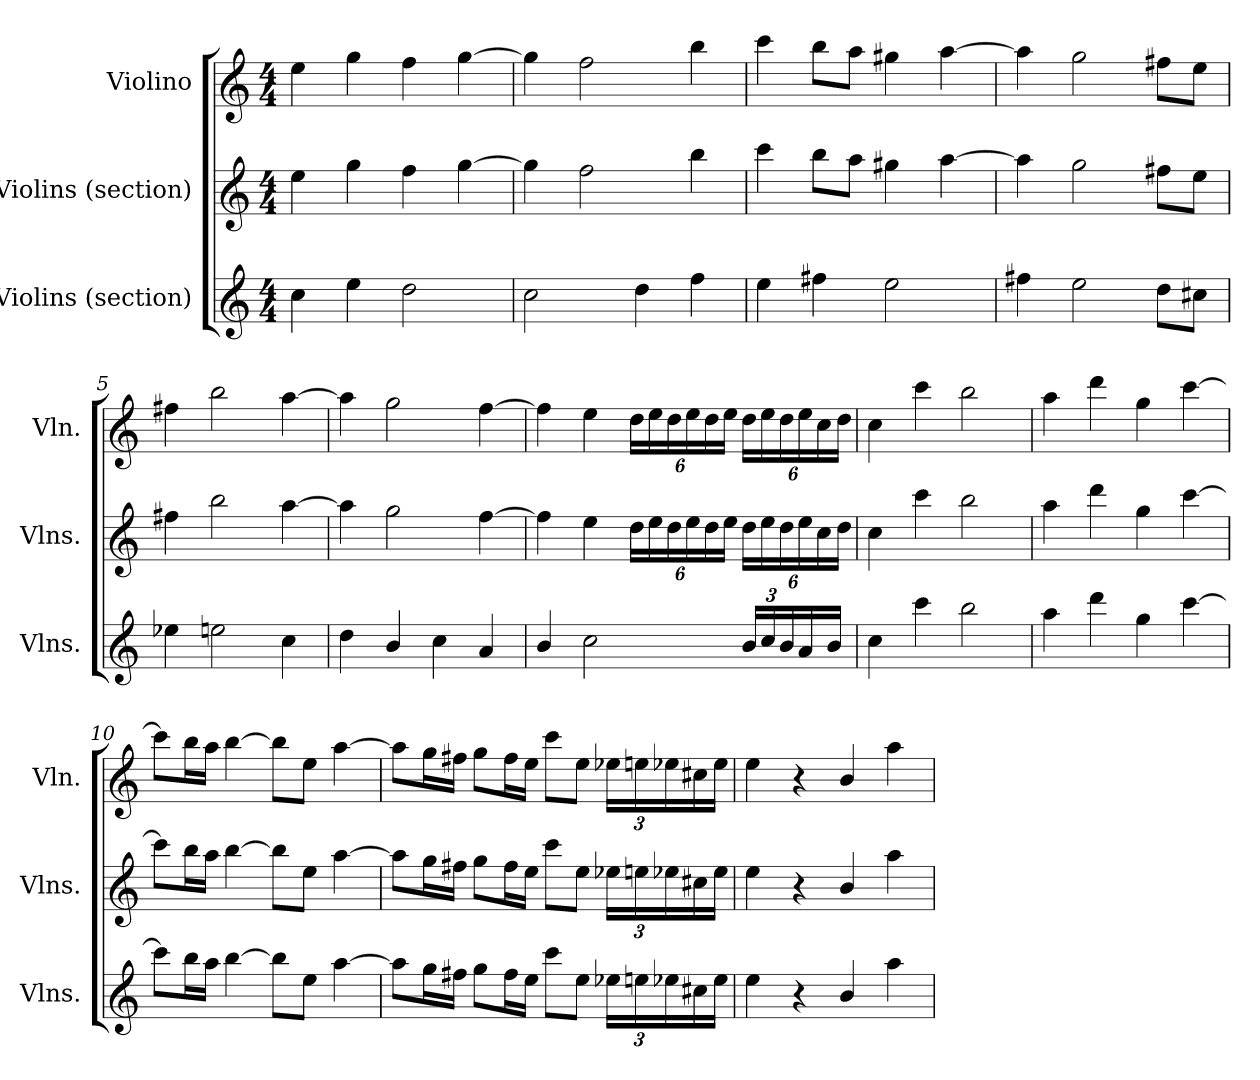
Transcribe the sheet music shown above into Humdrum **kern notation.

**kern	**kern	**kern
*part3	*part2	*part1
*staff3	*staff2	*staff1
*I"Violins (section)	*I"Violins (section)	*I"Violino
*I'Vlns.	*I'Vlns.	*I'Vln.
*clefG2	*clefG2	*clefG2
*k[]	*k[]	*k[]
*M4/4	*M4/4	*M4/4
=1	=1	=1
4cc\	4ee\	4ee\
4ee\	4gg\	4gg\
2dd\	4ff\	4ff\
.	[4gg\	[4gg\
=2	=2	=2
2cc\	4gg\]	4gg\]
.	2ff\	2ff\
4dd\	.	.
4ff\	4bb\	4bb\
=3	=3	=3
4ee\	4ccc\	4ccc\
4ff#X\	8bb\L	8bb\L
.	8aa\J	8aa\J
2ee\	4gg#X\	4gg#X\
.	[4aa\	[4aa\
=4	=4	=4
4ff#X\	4aa\]	4aa\]
2ee\	2gg\	2gg\
8dd\L	8ff#X\L	8ff#X\L
8cc#X\J	8ee\J	8ee\J
=5	=5	=5
4ee-X\	4ff#X\	4ff#X\
2een\	2bb\	2bb\
4cc\	[4aa\	[4aa\
!!LO:LB:g=z
=6	=6	=6
4dd\	4aa\]	4aa\]
4b/	2gg\	2gg\
4cc\	.	.
4a/	[4ff\	[4ff\
=7	=7	=7
4b/	4ff\]	4ff\]
2cc\	4ee\	4ee\
*	*Xbrackettup	*Xbrackettup
.	24dd\LL	24dd\LL
.	24ee\	24ee\
.	24dd\	24dd\
.	24ee\	24ee\
.	24dd\	24dd\
.	24ee\JJ	24ee\JJ
*Xbrackettup	*	*
24b/LL	24dd\LL	24dd\LL
24cc/	24ee\	24ee\
24b/	24dd\	24dd\
16a/	24ee\	24ee\
.	24cc\	24cc\
16b/JJ	.	.
.	24dd\JJ	24dd\JJ
=8	=8	=8
4cc\	4cc\	4cc\
4ccc\	4ccc\	4ccc\
2bb\	2bb\	2bb\
=9	=9	=9
4aa\	4aa\	4aa\
4ddd\	4ddd\	4ddd\
4gg\	4gg\	4gg\
[4ccc\	[4ccc\	[4ccc\
!!LO:LB:g=z
=10	=10	=10
8ccc\L]	8ccc\L]	8ccc\L]
16bb\L	16bb\L	16bb\L
16aa\JJ	16aa\JJ	16aa\JJ
[4bb\	[4bb\	[4bb\
8bb\L]	8bb\L]	8bb\L]
8ee\J	8ee\J	8ee\J
[4aa\	[4aa\	[4aa\
=11	=11	=11
8aa\L]	8aa\L]	8aa\L]
16gg\L	16gg\L	16gg\L
16ff#X\JJ	16ff#X\JJ	16ff#X\JJ
8gg\L	8gg\L	8gg\L
16ff#\L	16ff#\L	16ff#\L
16ee\JJ	16ee\JJ	16ee\JJ
8ccc\L	8ccc\L	8ccc\L
8ee\J	8ee\J	8ee\J
24ee-X\LL	24ee-X\LL	24ee-X\LL
24een\	24een\	24een\
24ee-X\	24ee-X\	24ee-X\
16cc#X\	16cc#X\	16cc#X\
16ee-\JJ	16ee-\JJ	16ee-\JJ
=12	=12	=12
4ee\	4ee\	4ee\
4r	4r	4r
4b/	4b/	4b/
4aa\	4aa\	4aa\
=	=	=
*-	*-	*-
